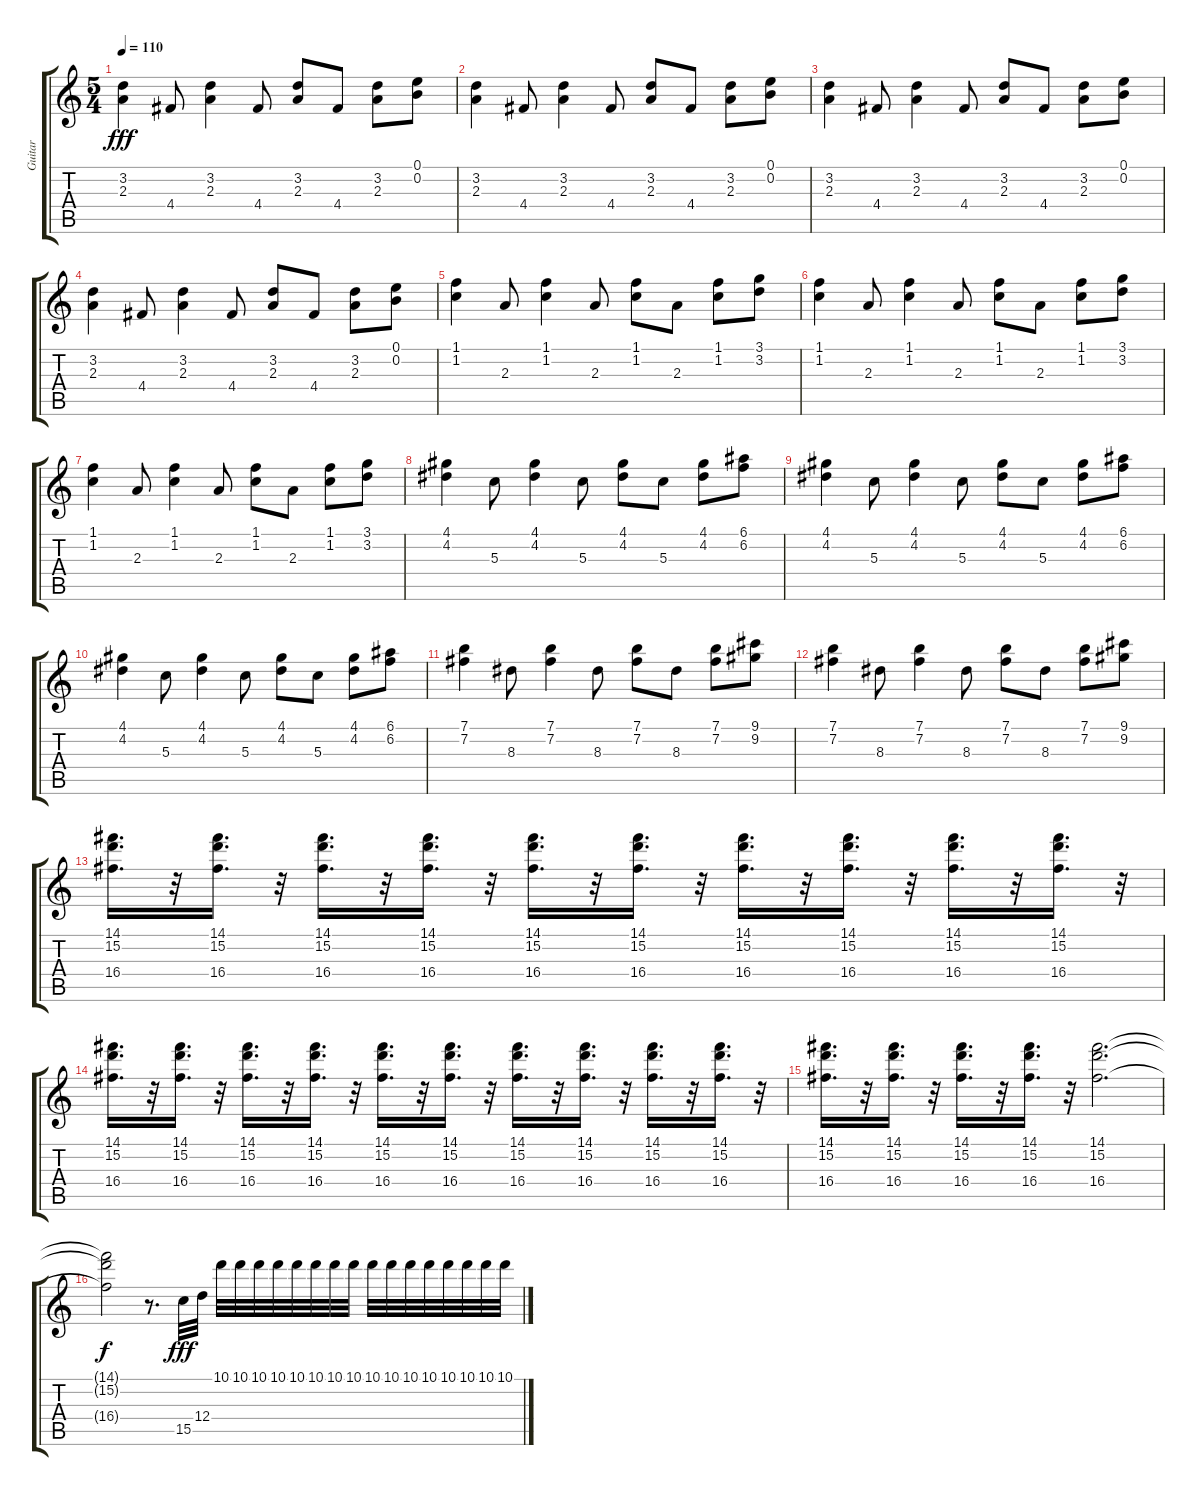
\track ("Guitar" "Guitar") {instrument electricguitarmuted}
\staff {score tabs}
\tuning (E4 B3 G3 D3 A2 E2) {hide}
\ts (5 4)
\tempo 110
\clef g2
\ks c
(3.2 2.3).4{dy fff} 4.4.8 (3.2 2.3).4 4.4.8 (3.2 2.3).8 4.4.8 (3.2 2.3).8 (0.1 0.2).8 |
(3.2 2.3).4 4.4.8 (3.2 2.3).4 4.4.8 (3.2 2.3).8 4.4.8 (3.2 2.3).8 (0.1 0.2).8 |
(3.2 2.3).4 4.4.8 (3.2 2.3).4 4.4.8 (3.2 2.3).8 4.4.8 (3.2 2.3).8 (0.1 0.2).8 |
(3.2 2.3).4 4.4.8 (3.2 2.3).4 4.4.8 (3.2 2.3).8 4.4.8 (3.2 2.3).8 (0.1 0.2).8 |
(1.1 1.2).4 2.3.8 (1.1 1.2).4 2.3.8 (1.1 1.2).8 2.3.8 (1.1 1.2).8 (3.1 3.2).8 |
(1.1 1.2).4 2.3.8 (1.1 1.2).4 2.3.8 (1.1 1.2).8 2.3.8 (1.1 1.2).8 (3.1 3.2).8 |
(1.1 1.2).4 2.3.8 (1.1 1.2).4 2.3.8 (1.1 1.2).8 2.3.8 (1.1 1.2).8 (3.1 3.2).8 |
(4.1 4.2).4 5.3.8 (4.1 4.2).4 5.3.8 (4.1 4.2).8 5.3.8 (4.1 4.2).8 (6.1 6.2).8 |
(4.1 4.2).4 5.3.8 (4.1 4.2).4 5.3.8 (4.1 4.2).8 5.3.8 (4.1 4.2).8 (6.1 6.2).8 |
(4.1 4.2).4 5.3.8 (4.1 4.2).4 5.3.8 (4.1 4.2).8 5.3.8 (4.1 4.2).8 (6.1 6.2).8 |
(7.1 7.2).4 8.3.8 (7.1 7.2).4 8.3.8 (7.1 7.2).8 8.3.8 (7.1 7.2).8 (9.1 9.2).8 |
(7.1 7.2).4 8.3.8 (7.1 7.2).4 8.3.8 (7.1 7.2).8 8.3.8 (7.1 7.2).8 (9.1 9.2).8 |
(14.1 15.2 16.4).16{d} r.32 (14.1 15.2 16.4).16{d} r.32 (14.1 15.2 16.4).16{d} r.32 (14.1 15.2 16.4).16{d} r.32 (14.1 15.2 16.4).16{d} r.32 (14.1 15.2 16.4).16{d} r.32 (14.1 15.2 16.4).16{d} r.32 (14.1 15.2 16.4).16{d} r.32 (14.1 15.2 16.4).16{d} r.32 (14.1 15.2 16.4).16{d} r.32 |
(14.1 15.2 16.4).16{d} r.32 (14.1 15.2 16.4).16{d} r.32 (14.1 15.2 16.4).16{d} r.32 (14.1 15.2 16.4).16{d} r.32 (14.1 15.2 16.4).16{d} r.32 (14.1 15.2 16.4).16{d} r.32 (14.1 15.2 16.4).16{d} r.32 (14.1 15.2 16.4).16{d} r.32 (14.1 15.2 16.4).16{d} r.32 (14.1 15.2 16.4).16{d} r.32 |
(14.1 15.2 16.4).16{d} r.32 (14.1 15.2 16.4).16{d} r.32 (14.1 15.2 16.4).16{d} r.32 (14.1 15.2 16.4).16{d} r.32 (14.1 15.2 16.4).2{d} |
(14.1{t} 15.2{t} 16.4{t}).2{dy f} r.8{d} 15.5.32{dy fff} 12.4.32 10.1.32 10.1.32 10.1.32 10.1.32 10.1.32 10.1.32 10.1.32 10.1.32 10.1.32 10.1.32 10.1.32 10.1.32 10.1.32 10.1.32 10.1.32 10.1.32
